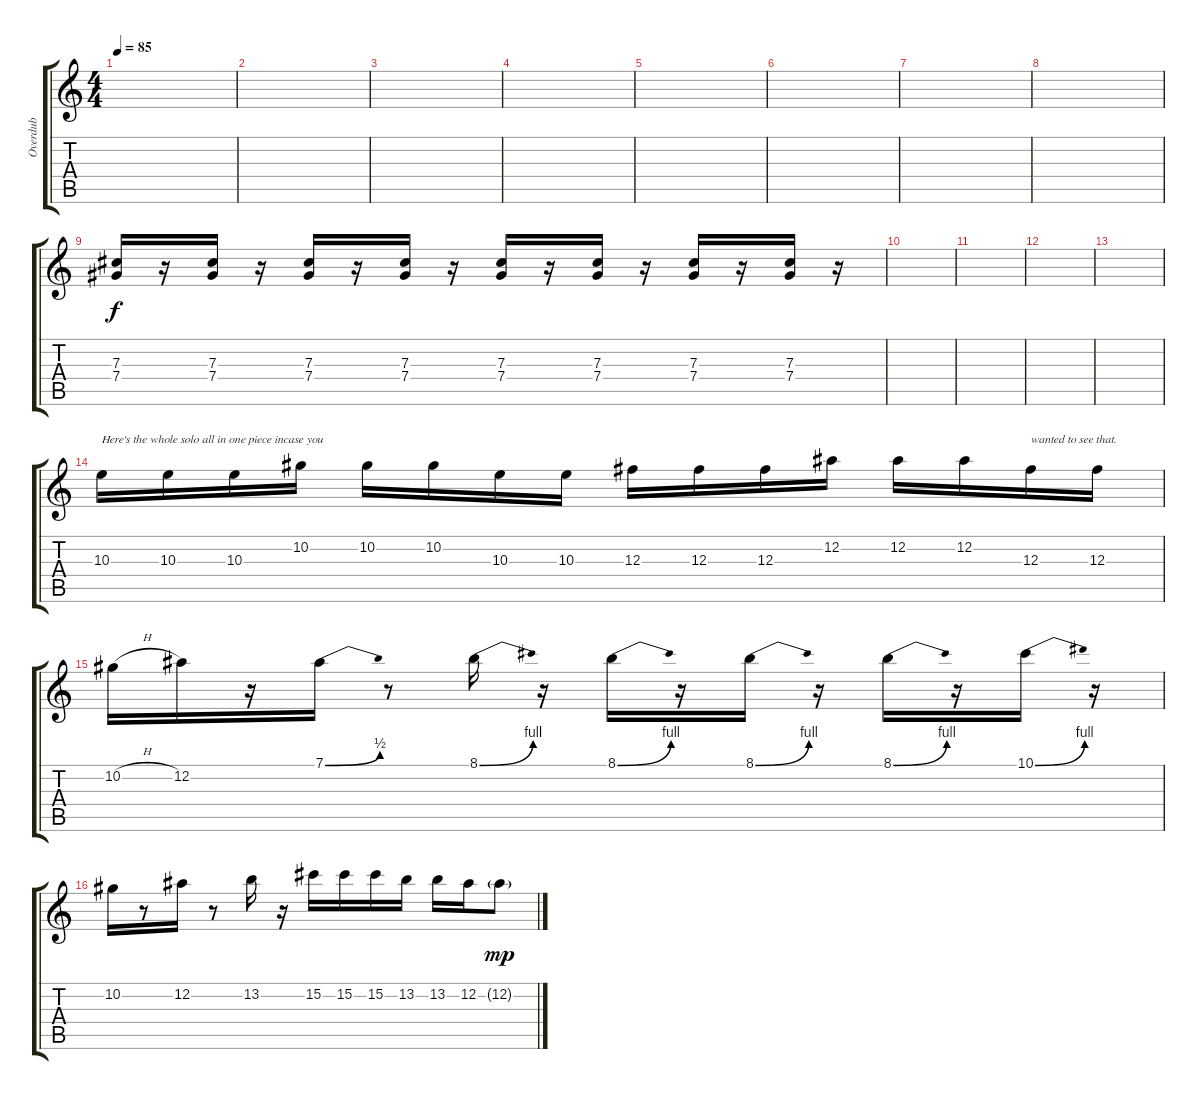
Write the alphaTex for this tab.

\track ("Overdub" "Overdub") {instrument acousticguitarsteel}
\staff {score tabs}
\tuning (Eb4 Bb3 Gb3 Db3 Ab2 Eb2) {hide}
\ts (4 4)
\tempo 85
\clef g2
\ks c
|
|
|
|
|
|
|
|
(7.3 7.4).16{volume 13 instrument distortionguitar} r.16 (7.3 7.4).16 r.16 (7.3 7.4).16 r.16 (7.3 7.4).16 r.16 (7.3 7.4).16 r.16 (7.3 7.4).16 r.16 (7.3 7.4).16 r.16 (7.3 7.4).16 r.16 |
|
|
|
|
10.3.16{txt "Here's the whole solo all in one piece incase you " volume 0} 10.3.16 10.3.16 10.2.16 10.2.16 10.2.16 10.3.16 10.3.16 12.3.16 12.3.16 12.3.16 12.2.16 12.2.16 12.2.16 12.3.16{txt "wanted to see that."} 12.3.16 |
10.2{h}.16 12.2.16 r.16 7.1{be (bend 0 0 60 2)}.16 r.8 8.1{be (bend 0 0 60 4)}.16 r.16 8.1{be (bend 0 0 60 4)}.16 r.16 8.1{be (bend 0 0 60 4)}.16 r.16 8.1{be (bend 0 0 60 4)}.16 r.16 10.1{be (bend 0 0 60 4)}.16 r.16 |
10.2.16 r.8 12.2.16 r.8 13.2.16 r.16 15.2.16 15.2.16 15.2.16 13.2.16 13.2.16 12.2.16 12.2{sl g}.8{dy mp volume 13}
